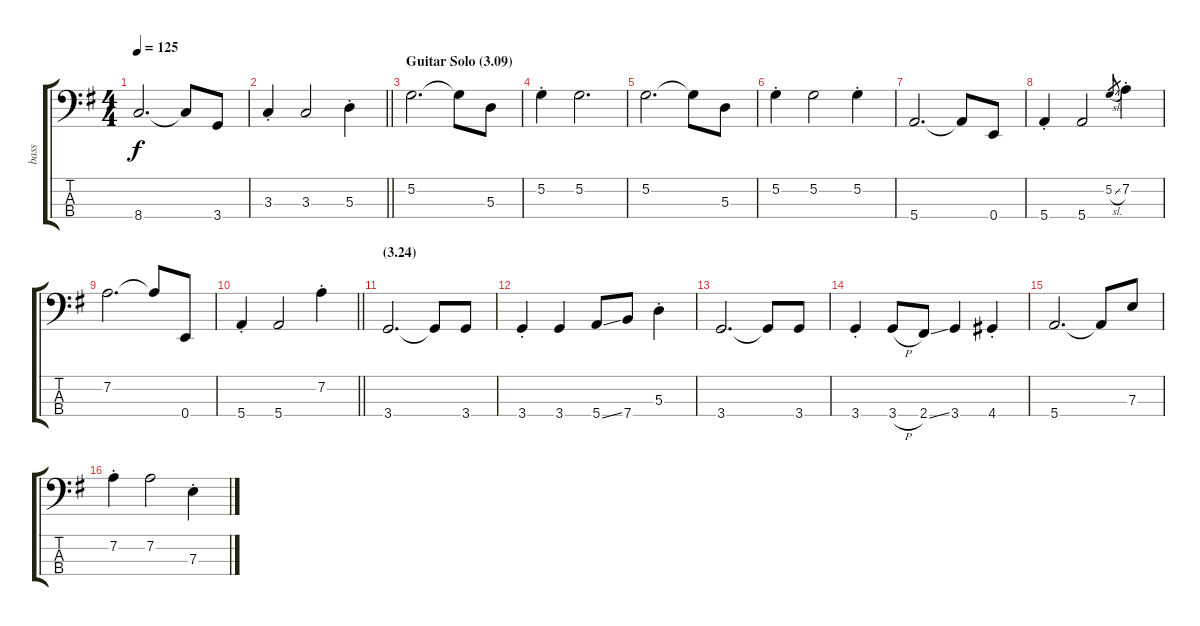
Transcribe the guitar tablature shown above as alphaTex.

\track ("bass" "bass") {instrument electricbassfinger}
\staff {score tabs}
\tuning (G2 D2 A1 E1) {hide}
\ts (4 4)
\tempo 125
\clef f4
\ks g
8.4.2{d dy f} 8.4{t}.8 3.4.8 |
\barLineRight lightlight
3.3{st}.4 3.3.2 5.3{st}.4 |
\section ("" "Guitar Solo (3.09)")
5.2.2{d} 5.2{t}.8 5.3.8 |
5.2{st}.4 5.2.2{d} |
5.2.2{d} 5.2{t}.8 5.3.8 |
5.2{st}.4 5.2.2 5.2{st}.4 |
5.4.2{d} 5.4{t}.8 0.4.8 |
5.4{st}.4 5.4.2 5.2{sl}.8{gr} 7.2{st}.4 |
7.2.2{d} 7.2{t}.8 0.4.8 |
\barLineRight lightlight
5.4{st}.4 5.4.2 7.2{st}.4 |
\section ("" "(3.24)")
3.4.2{d} 3.4{t}.8 3.4.8 |
3.4{st}.4 3.4.4 5.4{ss}.8 7.4.8 5.3{st}.4 |
3.4.2{d} 3.4{t}.8 3.4.8 |
3.4{st}.4 3.4{h}.8 2.4{ss}.8 3.4.4 4.4{st}.4 |
5.4.2{d} 5.4{t}.8 7.3.8 |
7.2{st}.4 7.2.2 7.3{st}.4
